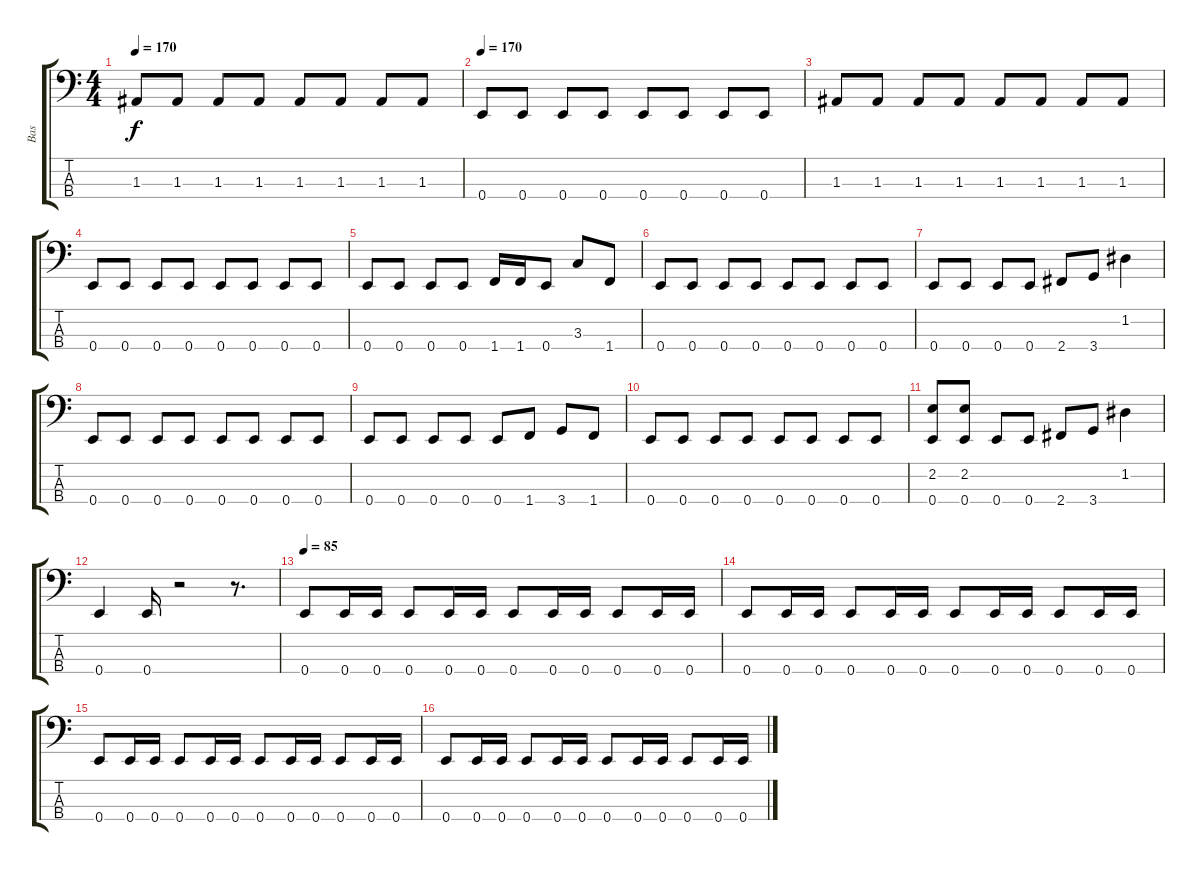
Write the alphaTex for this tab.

\track ("Bas" "Bas") {instrument electricbassfinger}
\staff {score tabs}
\tuning (G2 D2 A1 E1) {hide}
\ts (4 4)
\tempo 170
\clef f4
\ks c
1.3.8{dy f} 1.3.8 1.3.8 1.3.8 1.3.8 1.3.8 1.3.8 1.3.8 |
\tempo 170
0.4.8 0.4.8 0.4.8 0.4.8 0.4.8 0.4.8 0.4.8 0.4.8 |
1.3.8 1.3.8 1.3.8 1.3.8 1.3.8 1.3.8 1.3.8 1.3.8 |
0.4.8 0.4.8 0.4.8 0.4.8 0.4.8 0.4.8 0.4.8 0.4.8 |
0.4.8 0.4.8 0.4.8 0.4.8 1.4.16 1.4.16 0.4.8 3.3.8 1.4.8 |
0.4.8 0.4.8 0.4.8 0.4.8 0.4.8 0.4.8 0.4.8 0.4.8 |
0.4.8 0.4.8 0.4.8 0.4.8 2.4.8 3.4.8 1.2.4 |
0.4.8 0.4.8 0.4.8 0.4.8 0.4.8 0.4.8 0.4.8 0.4.8 |
0.4.8 0.4.8 0.4.8 0.4.8 0.4.8 1.4.8 3.4.8 1.4.8 |
0.4.8 0.4.8 0.4.8 0.4.8 0.4.8 0.4.8 0.4.8 0.4.8 |
(2.2 0.4).8 (2.2 0.4).8 0.4.8 0.4.8 2.4.8 3.4.8 1.2.4 |
0.4.4 0.4.16 r.2 r.8{d} |
\tempo 85
0.4.8 0.4.16 0.4.16 0.4.8 0.4.16 0.4.16 0.4.8 0.4.16 0.4.16 0.4.8 0.4.16 0.4.16 |
0.4.8 0.4.16 0.4.16 0.4.8 0.4.16 0.4.16 0.4.8 0.4.16 0.4.16 0.4.8 0.4.16 0.4.16 |
0.4.8 0.4.16 0.4.16 0.4.8 0.4.16 0.4.16 0.4.8 0.4.16 0.4.16 0.4.8 0.4.16 0.4.16 |
0.4.8 0.4.16 0.4.16 0.4.8 0.4.16 0.4.16 0.4.8 0.4.16 0.4.16 0.4.8 0.4.16 0.4.16
